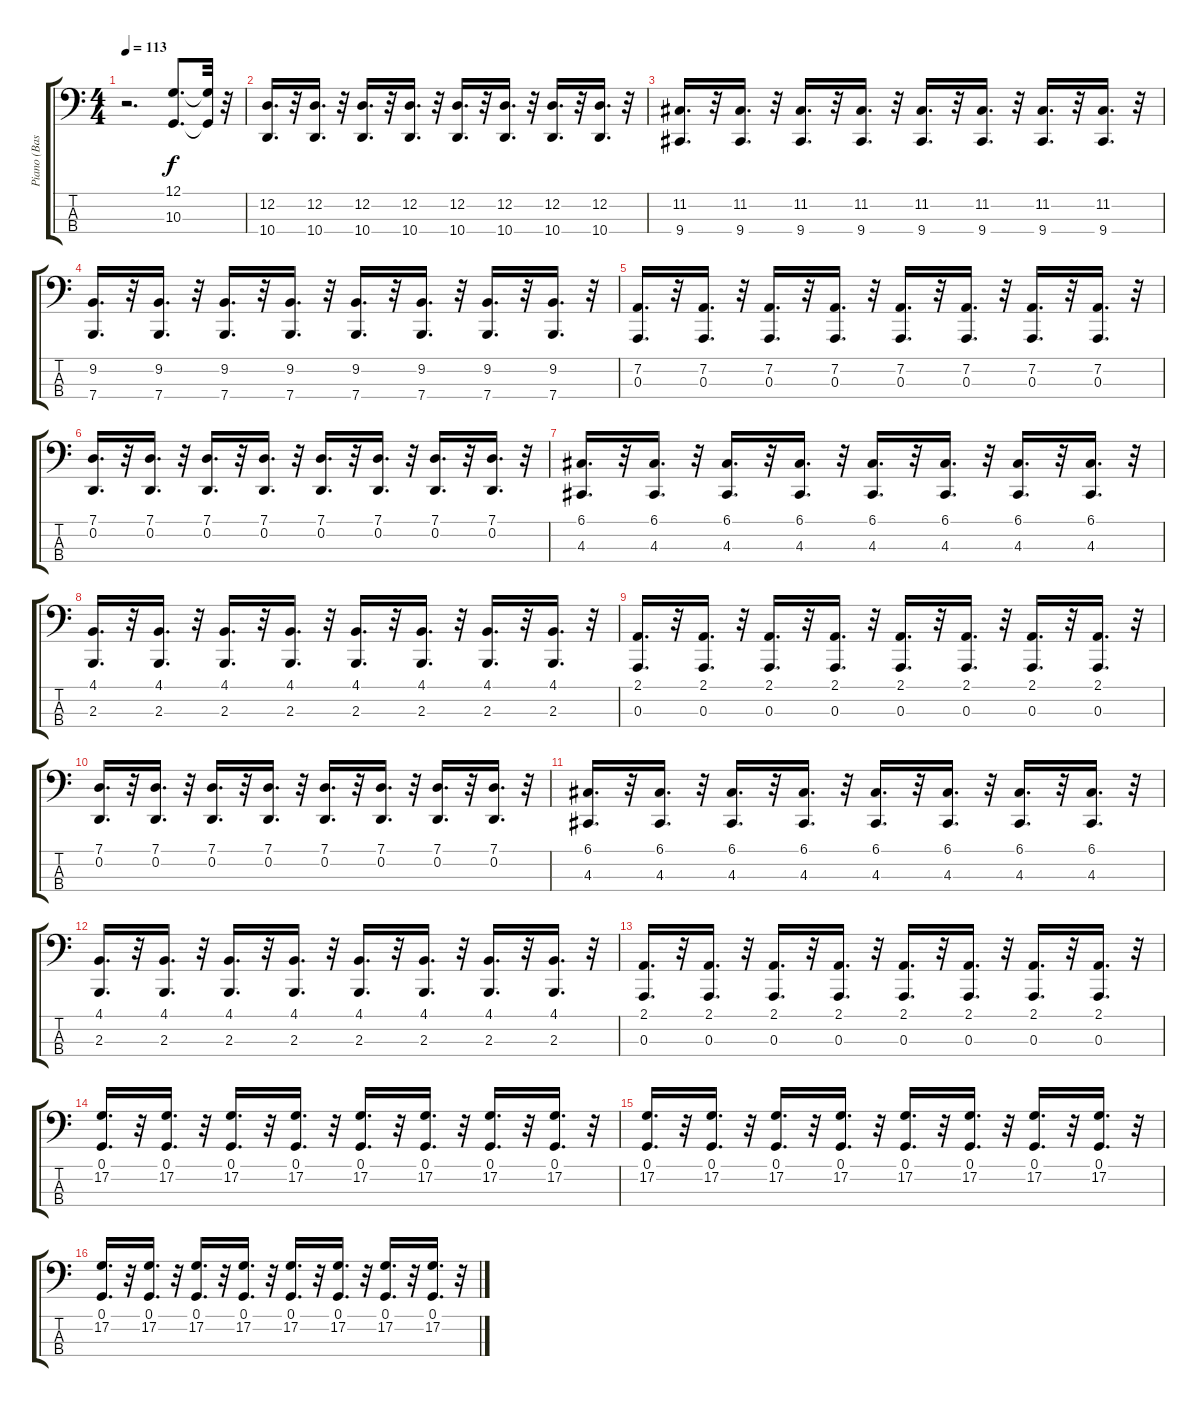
\track ("Piano (Bass)" "Piano (Bas") {instrument honkytonkpiano}
\staff {score tabs}
\tuning (G2 D2 A1 E1) {hide}
\ts (4 4)
\tempo 113
\clef f4
\ks c
r.2{d dy f} (12.1 10.3).8{d} (12.1{t} 10.3{t}).32 r.32 |
(12.2 10.4).16{d} r.32 (12.2 10.4).16{d} r.32 (12.2 10.4).16{d} r.32 (12.2 10.4).16{d} r.32 (12.2 10.4).16{d} r.32 (12.2 10.4).16{d} r.32 (12.2 10.4).16{d} r.32 (12.2 10.4).16{d} r.32 |
(11.2 9.4).16{d} r.32 (11.2 9.4).16{d} r.32 (11.2 9.4).16{d} r.32 (11.2 9.4).16{d} r.32 (11.2 9.4).16{d} r.32 (11.2 9.4).16{d} r.32 (11.2 9.4).16{d} r.32 (11.2 9.4).16{d} r.32 |
(9.2 7.4).16{d} r.32 (9.2 7.4).16{d} r.32 (9.2 7.4).16{d} r.32 (9.2 7.4).16{d} r.32 (9.2 7.4).16{d} r.32 (9.2 7.4).16{d} r.32 (9.2 7.4).16{d} r.32 (9.2 7.4).16{d} r.32 |
(7.2 0.3).16{d} r.32 (7.2 0.3).16{d} r.32 (7.2 0.3).16{d} r.32 (7.2 0.3).16{d} r.32 (7.2 0.3).16{d} r.32 (7.2 0.3).16{d} r.32 (7.2 0.3).16{d} r.32 (7.2 0.3).16{d} r.32 |
(7.1 0.2).16{d} r.32 (7.1 0.2).16{d} r.32 (7.1 0.2).16{d} r.32 (7.1 0.2).16{d} r.32 (7.1 0.2).16{d} r.32 (7.1 0.2).16{d} r.32 (7.1 0.2).16{d} r.32 (7.1 0.2).16{d} r.32 |
(6.1 4.3).16{d} r.32 (6.1 4.3).16{d} r.32 (6.1 4.3).16{d} r.32 (6.1 4.3).16{d} r.32 (6.1 4.3).16{d} r.32 (6.1 4.3).16{d} r.32 (6.1 4.3).16{d} r.32 (6.1 4.3).16{d} r.32 |
(4.1 2.3).16{d} r.32 (4.1 2.3).16{d} r.32 (4.1 2.3).16{d} r.32 (4.1 2.3).16{d} r.32 (4.1 2.3).16{d} r.32 (4.1 2.3).16{d} r.32 (4.1 2.3).16{d} r.32 (4.1 2.3).16{d} r.32 |
(2.1 0.3).16{d} r.32 (2.1 0.3).16{d} r.32 (2.1 0.3).16{d} r.32 (2.1 0.3).16{d} r.32 (2.1 0.3).16{d} r.32 (2.1 0.3).16{d} r.32 (2.1 0.3).16{d} r.32 (2.1 0.3).16{d} r.32 |
(7.1 0.2).16{d} r.32 (7.1 0.2).16{d} r.32 (7.1 0.2).16{d} r.32 (7.1 0.2).16{d} r.32 (7.1 0.2).16{d} r.32 (7.1 0.2).16{d} r.32 (7.1 0.2).16{d} r.32 (7.1 0.2).16{d} r.32 |
(6.1 4.3).16{d} r.32 (6.1 4.3).16{d} r.32 (6.1 4.3).16{d} r.32 (6.1 4.3).16{d} r.32 (6.1 4.3).16{d} r.32 (6.1 4.3).16{d} r.32 (6.1 4.3).16{d} r.32 (6.1 4.3).16{d} r.32 |
(4.1 2.3).16{d} r.32 (4.1 2.3).16{d} r.32 (4.1 2.3).16{d} r.32 (4.1 2.3).16{d} r.32 (4.1 2.3).16{d} r.32 (4.1 2.3).16{d} r.32 (4.1 2.3).16{d} r.32 (4.1 2.3).16{d} r.32 |
(2.1 0.3).16{d} r.32 (2.1 0.3).16{d} r.32 (2.1 0.3).16{d} r.32 (2.1 0.3).16{d} r.32 (2.1 0.3).16{d} r.32 (2.1 0.3).16{d} r.32 (2.1 0.3).16{d} r.32 (2.1 0.3).16{d} r.32 |
(0.1 17.2).16{d} r.32 (0.1 17.2).16{d} r.32 (0.1 17.2).16{d} r.32 (0.1 17.2).16{d} r.32 (0.1 17.2).16{d} r.32 (0.1 17.2).16{d} r.32 (0.1 17.2).16{d} r.32 (0.1 17.2).16{d} r.32 |
(0.1 17.2).16{d} r.32 (0.1 17.2).16{d} r.32 (0.1 17.2).16{d} r.32 (0.1 17.2).16{d} r.32 (0.1 17.2).16{d} r.32 (0.1 17.2).16{d} r.32 (0.1 17.2).16{d} r.32 (0.1 17.2).16{d} r.32 |
(0.1 17.2).16{d} r.32 (0.1 17.2).16{d} r.32 (0.1 17.2).16{d} r.32 (0.1 17.2).16{d} r.32 (0.1 17.2).16{d} r.32 (0.1 17.2).16{d} r.32 (0.1 17.2).16{d} r.32 (0.1 17.2).16{d} r.32
